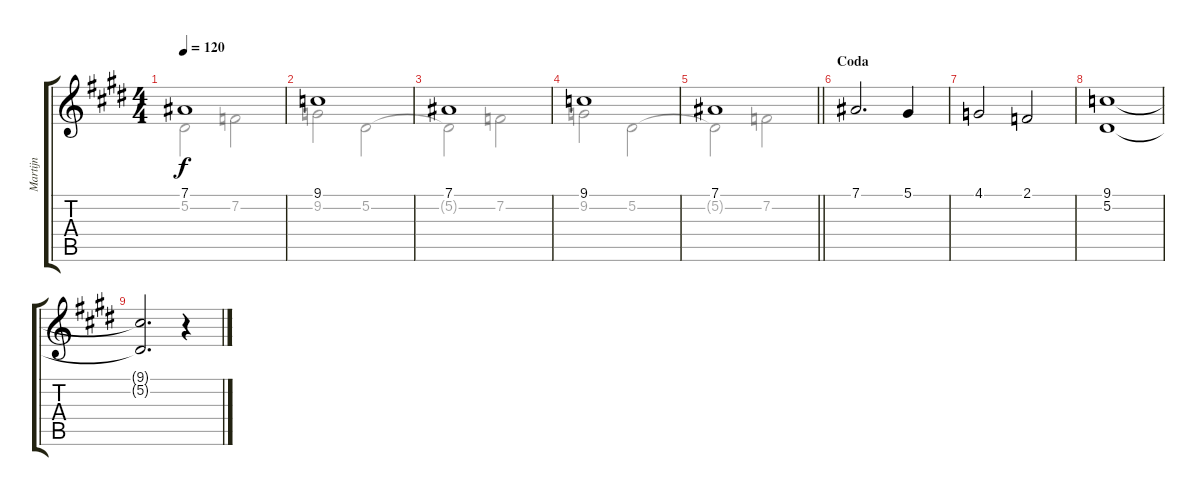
\track ("Martijn" "Martijn") {instrument frenchhorn}
\staff {score tabs}
\tuning (Eb4 Bb3 Gb3 Db3 Ab2 Eb2) {hide}
\voice
\ts (4 4)
\tempo 120
\clef g2
\ks c#minor
7.1.1{dy f} |
9.1.1 |
7.1.1 |
9.1.1 |
\barLineRight lightlight
7.1.1 |
\section ("" "Coda")
7.1.2{d} 5.1.4 |
4.1.2 2.1.2 |
(9.1 5.2).1 |
(9.1{t} 5.2{t}).2{d} r.4
\voice
\clef g2
\ottava regular
\simile none
\ks c#minor
5.2{t}.2{dy f} 7.2.2 |
9.2.2 5.2.2 |
5.2{t}.2 7.2.2 |
9.2.2 5.2.2 |
\barLineRight lightlight
5.2{t}.2 7.2.2 |
|
|
|
